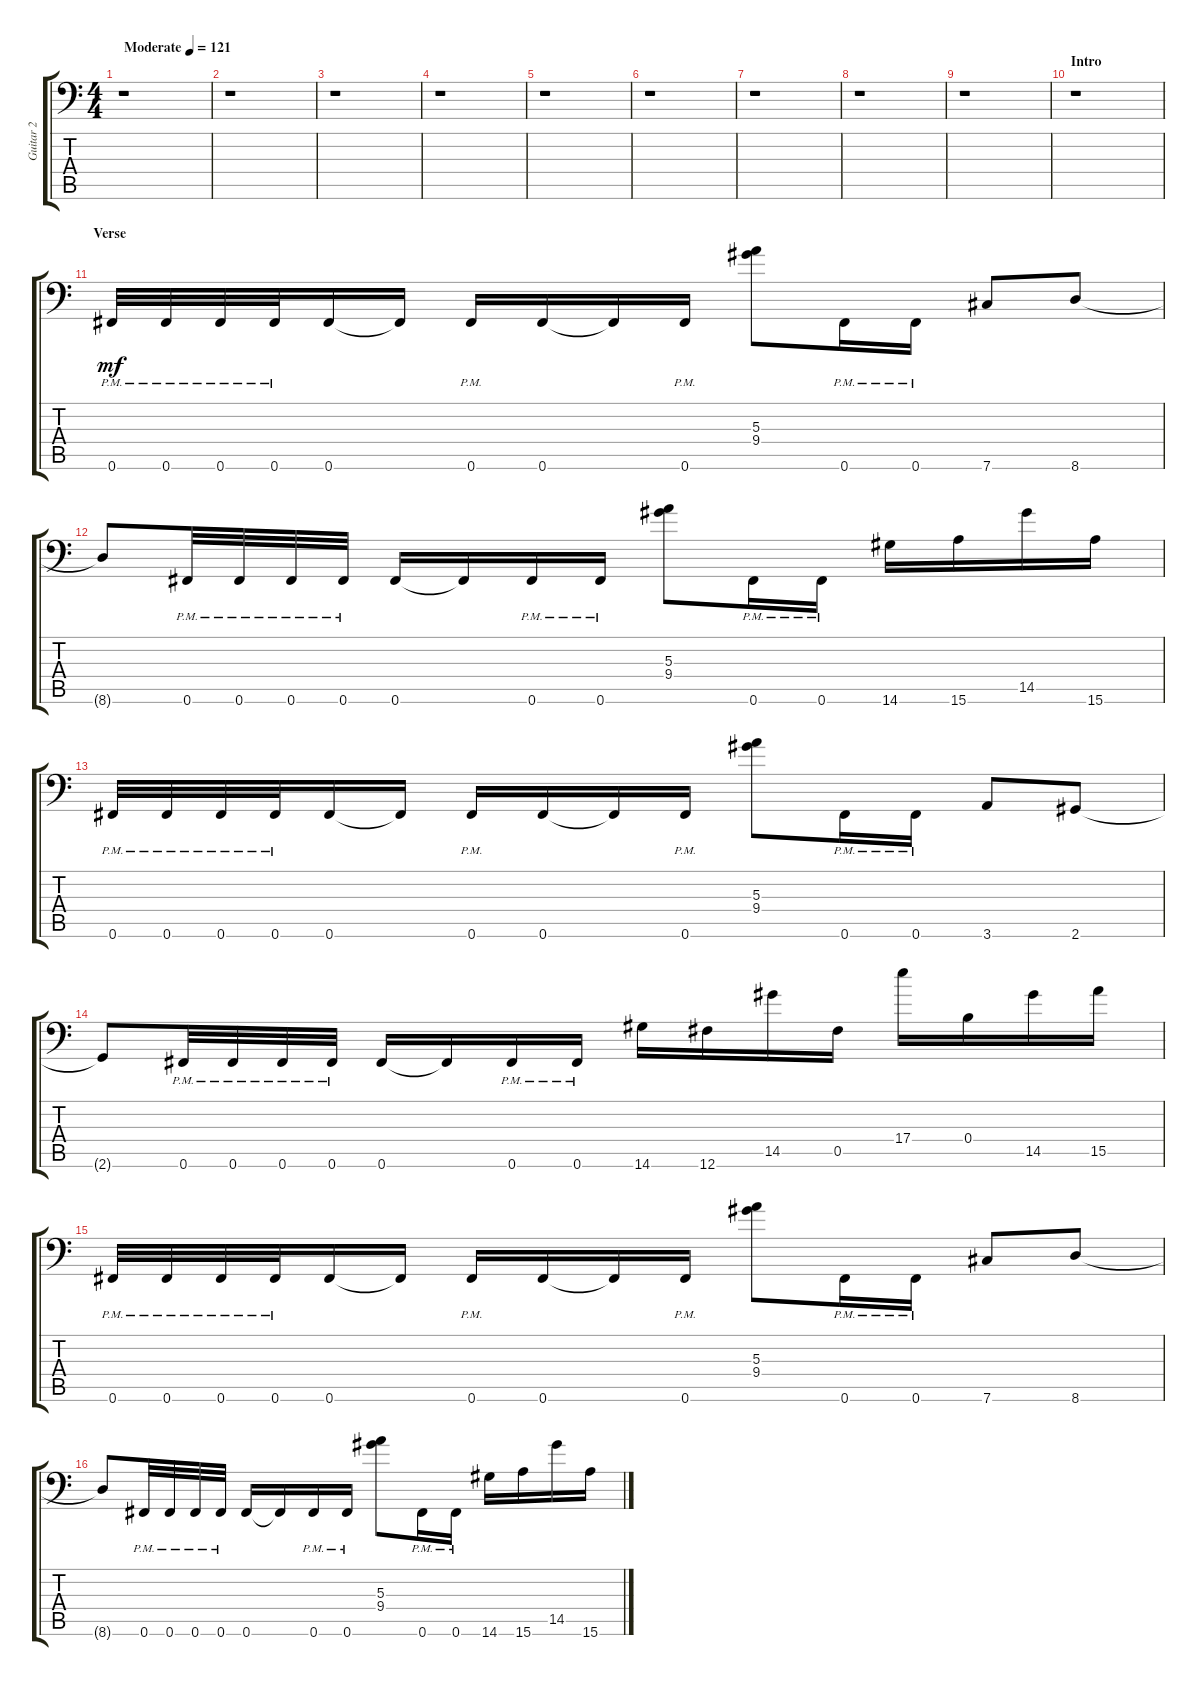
\track ("Guitar 2" "Guitar 2") {instrument distortionguitar}
\staff {score tabs}
\tuning (Db4 Ab3 E3 B2 Gb2 Gb1) {hide}
\ts (4 4)
\tempo (121 "Moderate")
\clef f4
\ks c
r.1{dy mf instrument distortionguitar} |
r.1 |
r.1 |
r.1 |
r.1 |
r.1 |
r.1 |
r.1 |
r.1 |
\section ("" "Intro")
r.1 |
\section ("" "Verse")
0.6{pm}.32 0.6{pm}.32 0.6{pm}.32 0.6{pm}.32 0.6.16 0.6{t}.16 0.6{pm}.16 0.6.16 0.6{t}.16 0.6{pm}.16 (5.3 9.4).8 0.6{pm}.16 0.6{pm}.16 7.6.8 8.6.8 |
8.6{t}.8 0.6{pm}.32 0.6{pm}.32 0.6{pm}.32 0.6{pm}.32 0.6.16 0.6{t}.16 0.6{pm}.16 0.6{pm}.16 (5.3 9.4).8 0.6{pm}.16 0.6{pm}.16 14.6.16 15.6.16 14.5.16 15.6.16 |
0.6{pm}.32 0.6{pm}.32 0.6{pm}.32 0.6{pm}.32 0.6.16 0.6{t}.16 0.6{pm}.16 0.6.16 0.6{t}.16 0.6{pm}.16 (5.3 9.4).8 0.6{pm}.16 0.6{pm}.16 3.6.8 2.6.8 |
2.6{t}.8 0.6{pm}.32 0.6{pm}.32 0.6{pm}.32 0.6{pm}.32 0.6.16 0.6{t}.16 0.6{pm}.16 0.6{pm}.16 14.6.16 12.6.16 14.5.16 0.5.16 17.4.16 0.4.16 14.5.16 15.5.16 |
0.6{pm}.32 0.6{pm}.32 0.6{pm}.32 0.6{pm}.32 0.6.16 0.6{t}.16 0.6{pm}.16 0.6.16 0.6{t}.16 0.6{pm}.16 (5.3 9.4).8 0.6{pm}.16 0.6{pm}.16 7.6.8 8.6.8 |
8.6{t}.8 0.6{pm}.32 0.6{pm}.32 0.6{pm}.32 0.6{pm}.32 0.6.16 0.6{t}.16 0.6{pm}.16 0.6{pm}.16 (5.3 9.4).8 0.6{pm}.16 0.6{pm}.16 14.6.16 15.6.16 14.5.16 15.6.16
